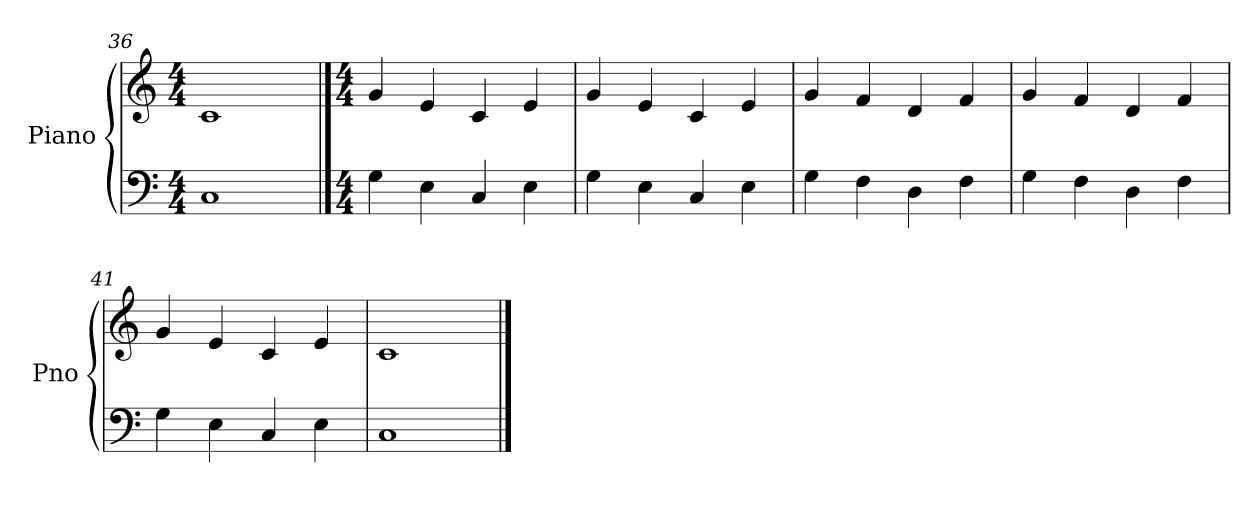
**kern	**kern
*part1	*part1
*staff2	*staff1
*I"Piano	*
*I'Pno	*
*clefF4	*clefG2
*k[]	*k[]
*M4/4	*M4/4
=36	=36
1C	1c
!!LO:LB:g=z
==37	==37
*M4/4	*M4/4
4G\	4g/
4E\	4e/
4C/	4c/
4E\	4e/
=38	=38
4G\	4g/
4E\	4e/
4C/	4c/
4E\	4e/
=39	=39
4G\	4g/
4F\	4f/
4D\	4d/
4F\	4f/
=40	=40
4G\	4g/
4F\	4f/
4D\	4d/
4F\	4f/
=41	=41
4G\	4g/
4E\	4e/
4C/	4c/
4E\	4e/
=42	=42
1C	1c
==	==
*-	*-
